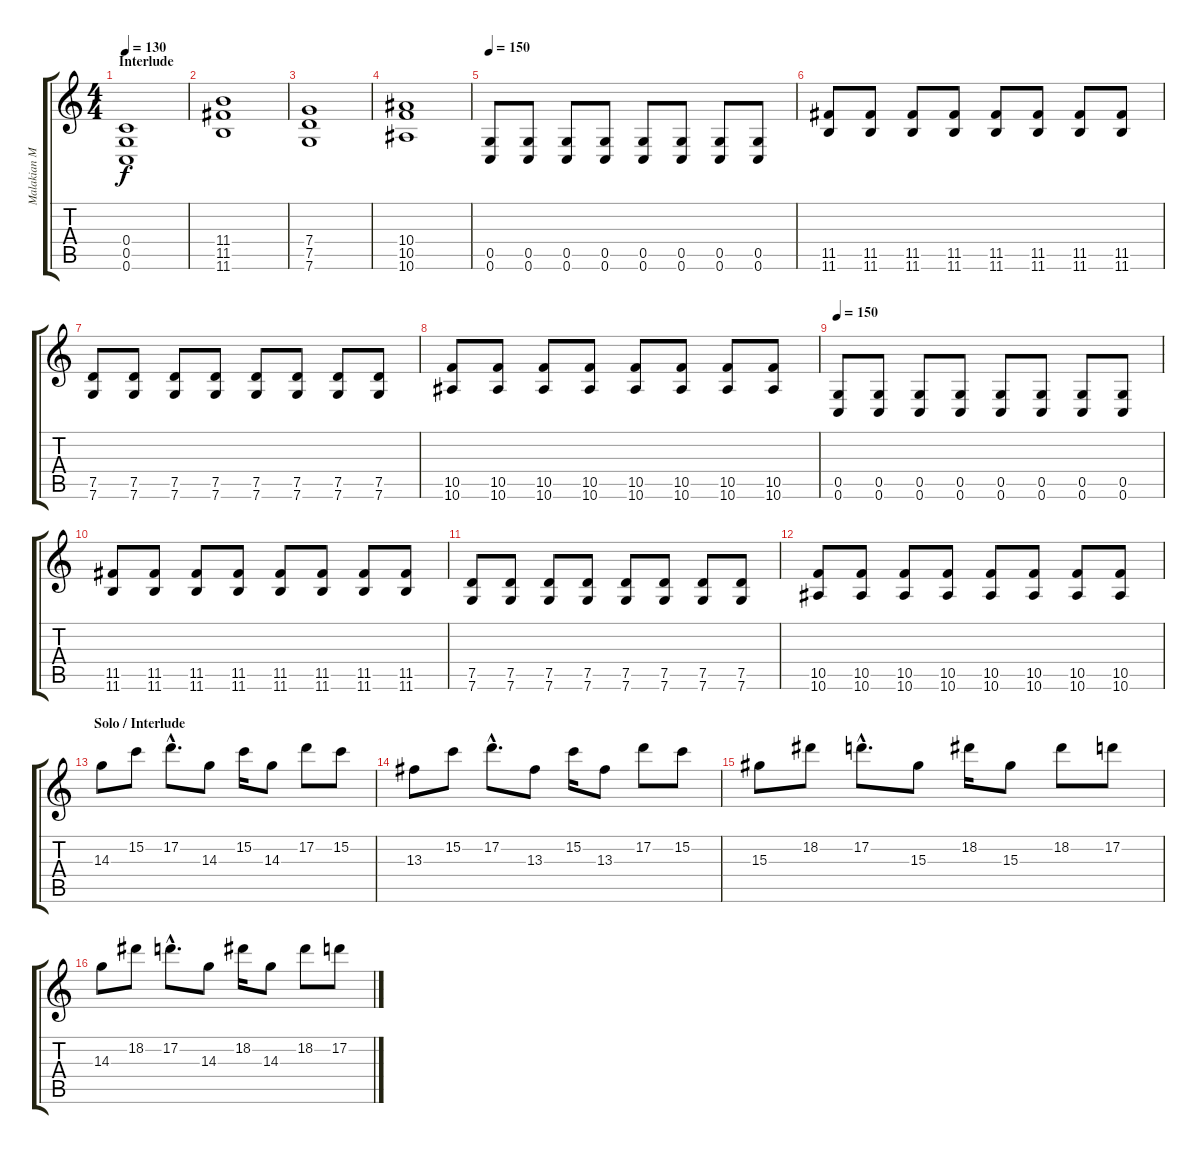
\track ("Malakian Main" "Malakian M") {instrument distortionguitar}
\staff {score tabs}
\tuning (D4 A3 F3 C3 G2 C2) {hide}
\ts (4 4)
\section ("" "Interlude")
\tempo 130
\clef g2
\ks c
(0.4 0.5 0.6).1{dy f} |
(11.4 11.5 11.6).1 |
(7.4 7.5 7.6).1 |
(10.4 10.5 10.6).1 |
\tempo 150
(0.5 0.6).8 (0.5 0.6).8 (0.5 0.6).8 (0.5 0.6).8 (0.5 0.6).8 (0.5 0.6).8 (0.5 0.6).8 (0.5 0.6).8 |
(11.5 11.6).8 (11.5 11.6).8 (11.5 11.6).8 (11.5 11.6).8 (11.5 11.6).8 (11.5 11.6).8 (11.5 11.6).8 (11.5 11.6).8 |
(7.5 7.6).8 (7.5 7.6).8 (7.5 7.6).8 (7.5 7.6).8 (7.5 7.6).8 (7.5 7.6).8 (7.5 7.6).8 (7.5 7.6).8 |
(10.5 10.6).8 (10.5 10.6).8 (10.5 10.6).8 (10.5 10.6).8 (10.5 10.6).8 (10.5 10.6).8 (10.5 10.6).8 (10.5 10.6).8 |
\tempo 150
(0.5 0.6).8 (0.5 0.6).8 (0.5 0.6).8 (0.5 0.6).8 (0.5 0.6).8 (0.5 0.6).8 (0.5 0.6).8 (0.5 0.6).8 |
(11.5 11.6).8 (11.5 11.6).8 (11.5 11.6).8 (11.5 11.6).8 (11.5 11.6).8 (11.5 11.6).8 (11.5 11.6).8 (11.5 11.6).8 |
(7.5 7.6).8 (7.5 7.6).8 (7.5 7.6).8 (7.5 7.6).8 (7.5 7.6).8 (7.5 7.6).8 (7.5 7.6).8 (7.5 7.6).8 |
(10.5 10.6).8 (10.5 10.6).8 (10.5 10.6).8 (10.5 10.6).8 (10.5 10.6).8 (10.5 10.6).8 (10.5 10.6).8 (10.5 10.6).8 |
\section ("" "Solo / Interlude")
14.3.8{instrument electricguitarclean} 15.2.8 17.2{hac}.8{d} 14.3.8 15.2.16 14.3.8 17.2.8 15.2.8 |
13.3.8 15.2.8 17.2{hac}.8{d} 13.3.8 15.2.16 13.3.8 17.2.8 15.2.8 |
15.3.8 18.2.8 17.2{hac}.8{d} 15.3.8 18.2.16 15.3.8 18.2.8 17.2.8 |
14.3.8 18.2.8 17.2{hac}.8{d} 14.3.8 18.2.16 14.3.8 18.2.8 17.2.8
